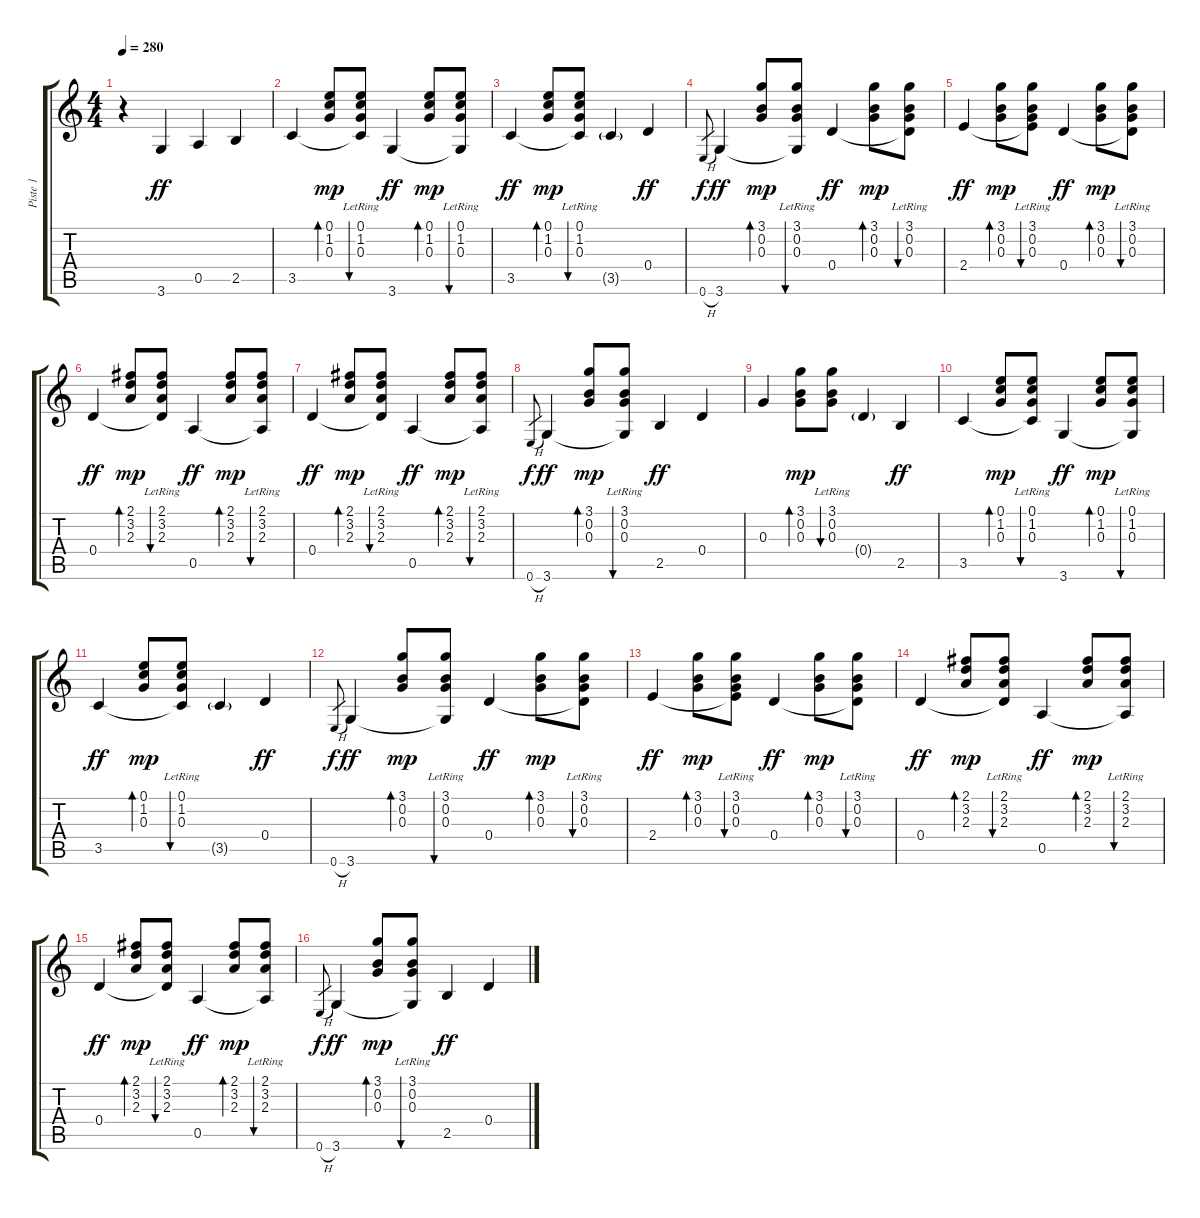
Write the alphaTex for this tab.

\track ("Piste 1" "Piste 1") {instrument acousticguitarsteel}
\staff {score tabs}
\tuning (E4 B3 G3 D3 A2 E2) {hide}
\ts (4 4)
\tempo 280
\clef g2
\ks c
r.4{dy f} 3.6.4{dy ff} 0.5.4 2.5.4 |
3.5.4 (0.1 1.2 0.3).8{bd 60 dy mp} (0.1{lr} 1.2{lr} 0.3{lr} 3.5{t}).8{bu 60} 3.6.4{dy ff} (0.1 1.2 0.3).8{bd 60 dy mp} (0.1{lr} 1.2{lr} 0.3{lr} 3.6{t}).8{bu 60} |
3.5.4{dy ff} (0.1 1.2 0.3).8{bd 60 dy mp} (0.1{lr} 1.2{lr} 0.3{lr} 3.5{t}).8{bu 60} 3.5{g}.4 0.4.4{dy ff} |
0.6{h}.8{gr dy f} 3.6.4{dy ff} (3.1 0.2 0.3).8{bd 60 dy mp} (3.1{lr} 0.2{lr} 0.3{lr} 3.6{t}).8{bu 60} 0.4.4{dy ff} (3.1 0.2 0.3).8{bd 60 dy mp} (3.1{lr} 0.2{lr} 0.3{lr} 0.4{t}).8{bu 60} |
2.4.4{dy ff} (3.1 0.2 0.3).8{bd 60 dy mp} (3.1{lr} 0.2{lr} 0.3{lr} 2.4{t}).8{bu 60} 0.4.4{dy ff} (3.1 0.2 0.3).8{bd 60 dy mp} (3.1{lr} 0.2{lr} 0.3{lr} 0.4{t}).8{bu 60} |
0.4.4{dy ff} (2.1 3.2 2.3).8{bd 60 dy mp} (2.1{lr} 3.2{lr} 2.3{lr} 0.4{t}).8{bu 60} 0.5.4{dy ff} (2.1 3.2 2.3).8{bd 60 dy mp} (2.1{lr} 3.2{lr} 2.3{lr} 0.5{t}).8{bu 60} |
0.4.4{dy ff} (2.1 3.2 2.3).8{bd 60 dy mp} (2.1{lr} 3.2{lr} 2.3{lr} 0.4{t}).8{bu 60} 0.5.4{dy ff} (2.1 3.2 2.3).8{bd 60 dy mp} (2.1{lr} 3.2{lr} 2.3{lr} 0.5{t}).8{bu 60} |
0.6{h}.8{gr dy f} 3.6.4{dy ff} (3.1 0.2 0.3).8{bd 60 dy mp} (3.1{lr} 0.2{lr} 0.3{lr} 3.6{t}).8{bu 60} 2.5.4{dy ff} 0.4.4 |
0.3.4 (3.1 0.2 0.3).8{bd 60 dy mp} (3.1{lr} 0.2{lr} 0.3{lr}).8{bu 60} 0.4{g}.4 2.5.4{dy ff} |
3.5.4 (0.1 1.2 0.3).8{bd 60 dy mp} (0.1{lr} 1.2{lr} 0.3{lr} 3.5{t}).8{bu 60} 3.6.4{dy ff} (0.1 1.2 0.3).8{bd 60 dy mp} (0.1{lr} 1.2{lr} 0.3{lr} 3.6{t}).8{bu 60} |
3.5.4{dy ff} (0.1 1.2 0.3).8{bd 60 dy mp} (0.1{lr} 1.2{lr} 0.3{lr} 3.5{t}).8{bu 60} 3.5{g}.4 0.4.4{dy ff} |
0.6{h}.8{gr dy f} 3.6.4{dy ff} (3.1 0.2 0.3).8{bd 60 dy mp} (3.1{lr} 0.2{lr} 0.3{lr} 3.6{t}).8{bu 60} 0.4.4{dy ff} (3.1 0.2 0.3).8{bd 60 dy mp} (3.1{lr} 0.2{lr} 0.3{lr} 0.4{t}).8{bu 60} |
2.4.4{dy ff} (3.1 0.2 0.3).8{bd 60 dy mp} (3.1{lr} 0.2{lr} 0.3{lr} 2.4{t}).8{bu 60} 0.4.4{dy ff} (3.1 0.2 0.3).8{bd 60 dy mp} (3.1{lr} 0.2{lr} 0.3{lr} 0.4{t}).8{bu 60} |
0.4.4{dy ff} (2.1 3.2 2.3).8{bd 60 dy mp} (2.1{lr} 3.2{lr} 2.3{lr} 0.4{t}).8{bu 60} 0.5.4{dy ff} (2.1 3.2 2.3).8{bd 60 dy mp} (2.1{lr} 3.2{lr} 2.3{lr} 0.5{t}).8{bu 60} |
0.4.4{dy ff} (2.1 3.2 2.3).8{bd 60 dy mp} (2.1{lr} 3.2{lr} 2.3{lr} 0.4{t}).8{bu 60} 0.5.4{dy ff} (2.1 3.2 2.3).8{bd 60 dy mp} (2.1{lr} 3.2{lr} 2.3{lr} 0.5{t}).8{bu 60} |
0.6{h}.8{gr dy f} 3.6.4{dy ff} (3.1 0.2 0.3).8{bd 60 dy mp} (3.1{lr} 0.2{lr} 0.3{lr} 3.6{t}).8{bu 60} 2.5.4{dy ff} 0.4.4
